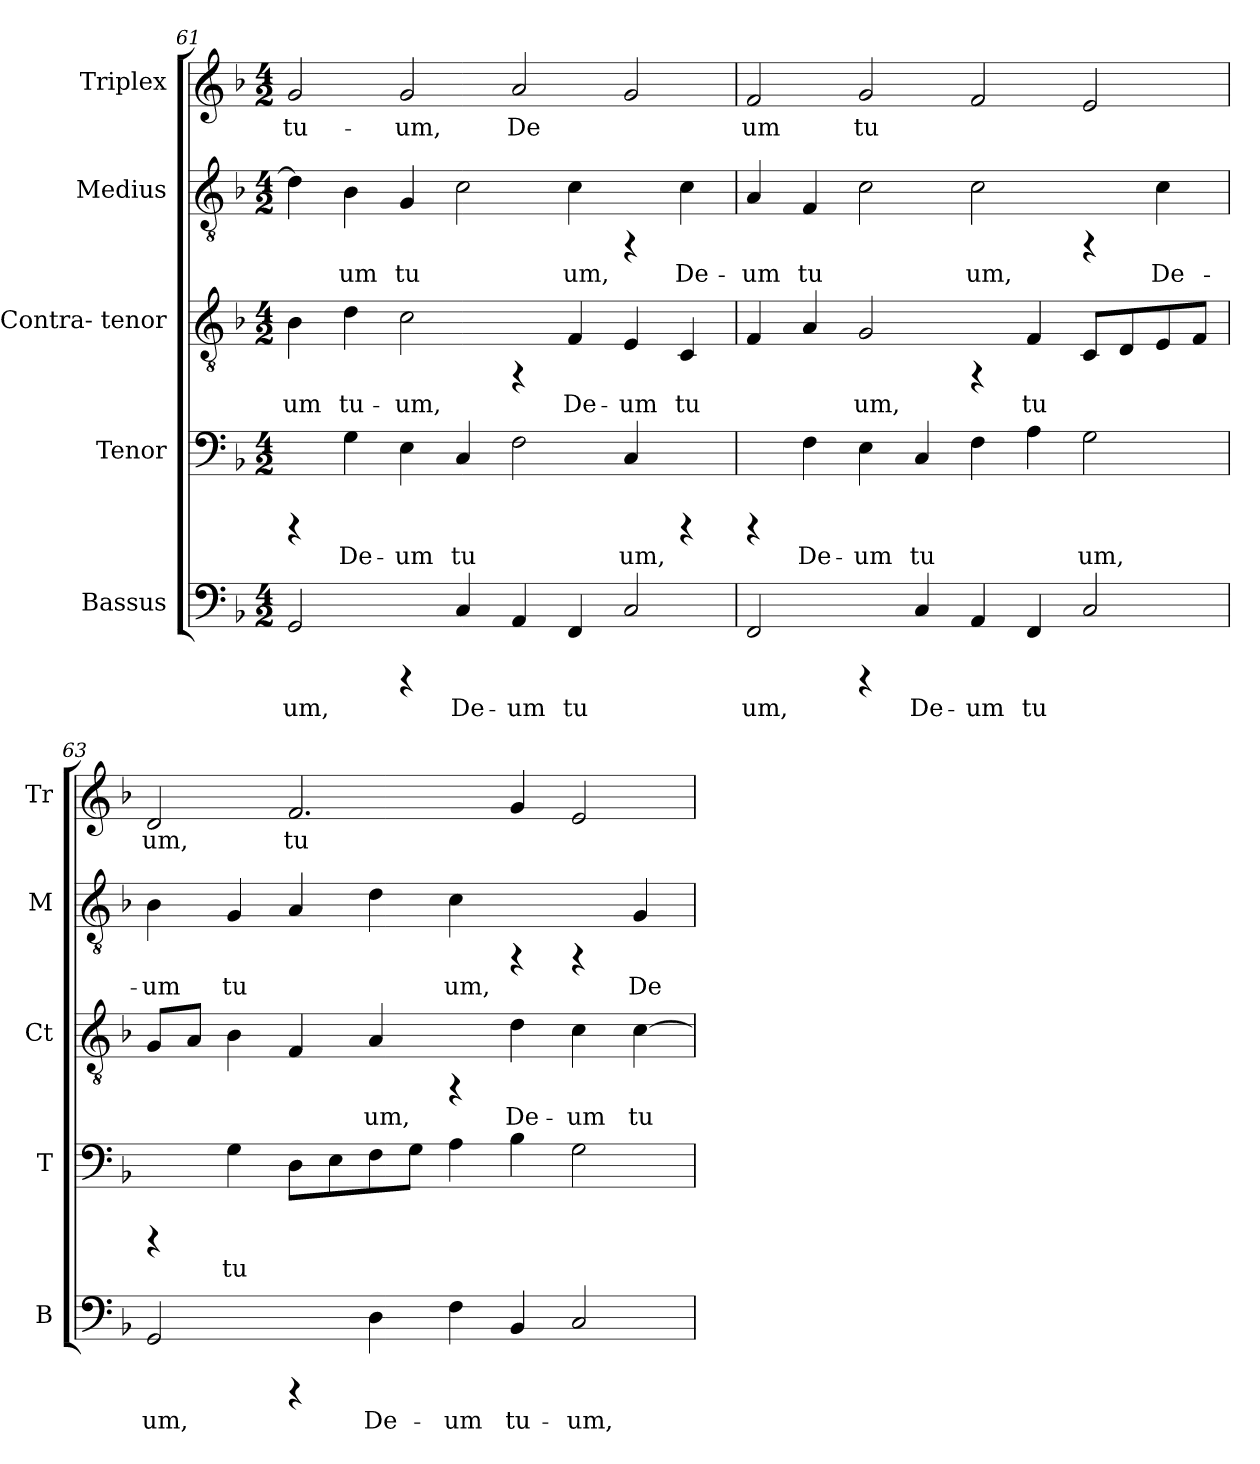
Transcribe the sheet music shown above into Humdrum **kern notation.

**kern	**text	**kern	**text	**kern	**text	**kern	**text	**kern	**text
*part5	*part5	*part4	*part4	*part3	*part3	*part2	*part2	*part1	*part1
*staff5	*staff5	*staff4	*staff4	*staff3	*staff3	*staff2	*staff2	*staff1	*staff1
*I"Bassus	*	*I"Tenor	*	*I"Contra-  tenor	*	*I"Medius	*	*I"Triplex	*
*I'B	*	*I'T	*	*I'Ct	*	*I'M	*	*I'Tr	*
*clefF4	*	*clefF4	*	*clefGv2	*	*clefGv2	*	*clefG2	*
*k[b-]	*	*k[b-]	*	*k[b-]	*	*k[b-]	*	*k[b-]	*
*F:	*	*F:	*	*F:	*	*F:	*	*F:	*
*M4/2	*	*M4/2	*	*M4/2	*	*M4/2	*	*M4/2	*
=61	=61	=61	=61	=61	=61	=61	=61	=61	=61
!	!LO:LY:b:cj	!	!	!	!LO:LY:b:cj	!	!LO:LY:b:cj	!	!LO:LY:b:cj
2GG/	-um,	4rCCC	.	4B-\	-um	4d\]	--	2g/	tu-
!	!	!	!LO:LY:b:cj	!	!LO:LY:b:cj	!	!LO:LY:b:cj	!	!
.	.	4G\	De-	4d\	tu-	4B-\	-um	.	.
!	!	!	!LO:LY:b:cj	!	!LO:LY:b:cj	!	!LO:LY:b:cj	!	!LO:LY:b:cj
4rCCC	.	4E\	-um	2c\	-um,	4G/	tu-	2g/	-um,
!	!LO:LY:b:cj	!	!LO:LY:b:cj	!	!	!	!LO:LY:b:cj	!	!
4C/	De-	4C/	tu-	.	.	2c\	--	.	.
!	!LO:LY:b:cj	!	!LO:LY:b:cj	!	!	!	!	!	!LO:LY:b:cj
4AA/	-um	2F\	--	4rFF	.	.	.	2a/	De-
!	!LO:LY:b:cj	!	!	!	!LO:LY:b:cj	!	!LO:LY:b:cj	!	!
4FF/	tu-	.	.	4F/	De-	4c\	-um,	.	.
!	!LO:LY:b:cj	!	!LO:LY:b:cj	!	!LO:LY:b:cj	!	!	!	!LO:LY:b:cj
2C/	--	4C/	-um,	4E/	-um	4rFF	.	2g/	--
!	!	!	!	!	!LO:LY:b:cj	!	!LO:LY:b:cj	!	!
.	.	4rCCC	.	4C/	tu-	4c\	De-	.	.
!!LO:LB:g=z
=62	=62	=62	=62	=62	=62	=62	=62	=62	=62
!	!LO:LY:b:cj	!	!	!	!LO:LY:b:cj	!	!LO:LY:b:cj	!	!LO:LY:b:cj
2FF/	-um,	4rCCC	.	4F/	--	4A/	-um	2f/	-um
!	!	!	!LO:LY:b:cj	!	!LO:LY:b:cj	!	!LO:LY:b:cj	!	!
.	.	4F\	De-	4A/	--	4F/	tu-	.	.
!	!	!	!LO:LY:b:cj	!	!LO:LY:b:cj	!	!LO:LY:b:cj	!	!LO:LY:b:cj
4rCCC	.	4E\	-um	2G/	-um,	2c\	--	2g/	tu-
!	!LO:LY:b:cj	!	!LO:LY:b:cj	!	!	!	!	!	!
4C/	De-	4C/	tu-	.	.	.	.	.	.
!	!LO:LY:b:cj	!	!LO:LY:b:cj	!	!	!	!LO:LY:b:cj	!	!LO:LY:b:cj
4AA/	-um	4F\	--	4rFF	.	2c\	-um,	2f/	--
!	!LO:LY:b:cj	!	!LO:LY:b:cj	!	!LO:LY:b:cj	!	!	!	!
4FF/	tu-	4A\	--	4F/	tu-	.	.	.	.
!	!LO:LY:b:cj	!	!LO:LY:b:cj	!	!LO:LY:b:cj	!	!	!	!LO:LY:b:cj
2C/	--	2G\	-um,	8C/L	--	4rFF	.	2e/	--
!	!	!	!	!	!LO:LY:b:cj	!	!	!	!
.	.	.	.	8D/	--	.	.	.	.
!	!	!	!	!	!LO:LY:b:cj	!	!LO:LY:b:cj	!	!
.	.	.	.	8E/	--	4c\	De-	.	.
!	!	!	!	!	!LO:LY:b:cj	!	!	!	!
.	.	.	.	8F/J	--	.	.	.	.
=63	=63	=63	=63	=63	=63	=63	=63	=63	=63
!	!LO:LY:b:cj	!	!	!	!LO:LY:b:cj	!	!LO:LY:b:cj	!	!LO:LY:b:cj
2GG/	-um,	4rCCC	.	8G/L	--	4B-\	-um	2d/	-um,
!	!	!	!	!	!LO:LY:b:cj	!	!	!	!
.	.	.	.	8A/J	--	.	.	.	.
!	!	!	!LO:LY:b:cj	!	!LO:LY:b:cj	!	!LO:LY:b:cj	!	!
.	.	4G\	tu-	4B-\	--	4G/	tu-	.	.
!	!	!	!LO:LY:b:cj	!	!LO:LY:b:cj	!	!LO:LY:b:cj	!	!LO:LY:b:cj
4rCCC	.	8D\L	--	4F/	--	4A/	--	2.f/	tu-
!	!	!	!LO:LY:b:cj	!	!	!	!	!	!
.	.	8E\	--	.	.	.	.	.	.
!	!LO:LY:b:cj	!	!LO:LY:b:cj	!	!LO:LY:b:cj	!	!LO:LY:b:cj	!	!
4D\	De-	8F\	--	4A/	-um,	4d\	--	.	.
!	!	!	!LO:LY:b:cj	!	!	!	!	!	!
.	.	8G\J	--	.	.	.	.	.	.
!	!LO:LY:b:cj	!	!LO:LY:b:cj	!	!	!	!LO:LY:b:cj	!	!
4F\	-um	4A\	--	4rFF	.	4c\	-um,	.	.
!	!LO:LY:b:cj	!	!LO:LY:b:cj	!	!LO:LY:b:cj	!	!	!	!LO:LY:b:cj
4BB-/	tu-	4B-\	--	4d\	De-	4rFF	.	4g/	--
!	!LO:LY:b:cj	!	!LO:LY:b:cj	!	!LO:LY:b:cj	!	!	!	!LO:LY:b:cj
2C/	-um,	2G\	--	4c\	-um	4rFF	.	2e/	--
!	!	!	!	!	!LO:LY:b:cj	!	!LO:LY:b:cj	!	!
.	.	.	.	[>4c\	tu-	4G/	De-	.	.
=	=	=	=	=	=	=	=	=	=
*-	*-	*-	*-	*-	*-	*-	*-	*-	*-
